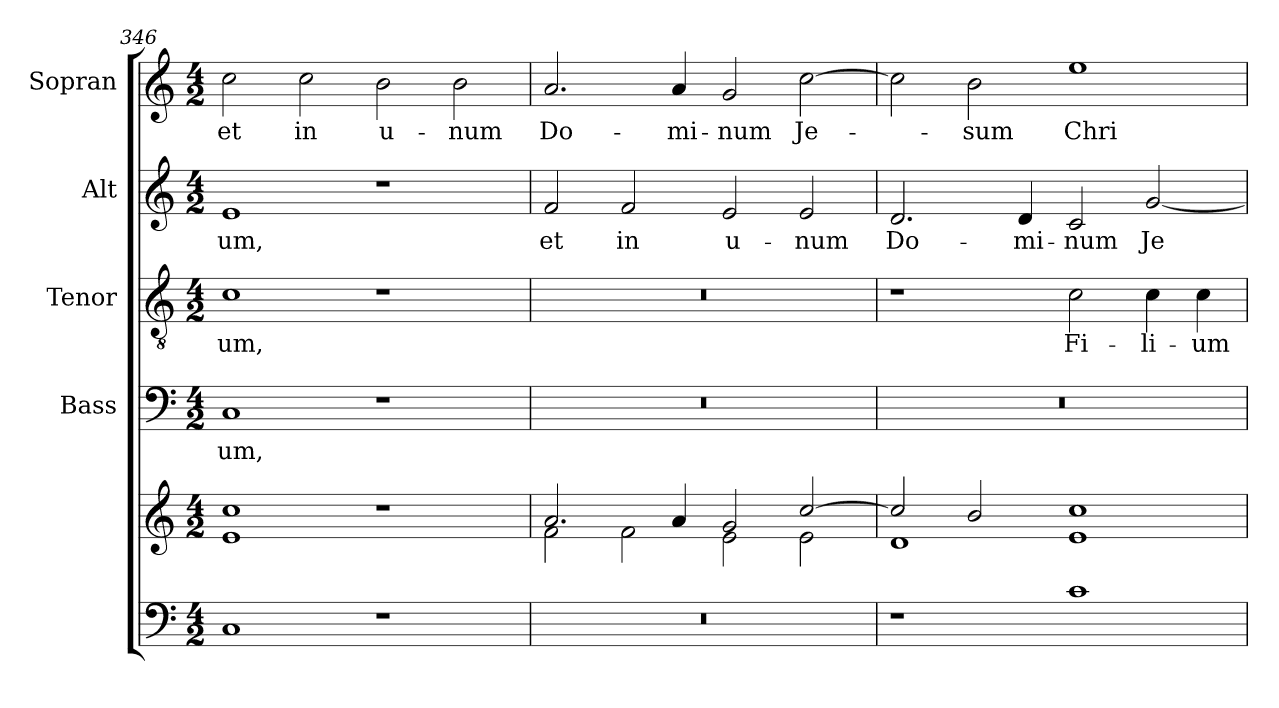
**kern	**kern	**kern	**text	**kern	**text	**kern	**text	**kern	**text
*part5	*part5	*part4	*part4	*part3	*part3	*part2	*part2	*part1	*part1
*staff6	*staff5	*staff4	*staff4	*staff3	*staff3	*staff2	*staff2	*staff1	*staff1
*	*	*I"Bass	*	*I"Tenor	*	*I"Alt	*	*I"Sopran	*
*	*	*I'B.	*	*I'T.	*	*I'A.	*	*I'S.	*
*clefF4	*clefG2	*clefF4	*	*clefGv2	*	*clefG2	*	*clefG2	*
*k[]	*k[]	*k[]	*	*k[]	*	*k[]	*	*k[]	*
*C:	*C:	*C:	*	*C:	*	*C:	*	*C:	*
*M4/2	*M4/2	*M4/2	*	*M4/2	*	*M4/2	*	*M4/2	*
=346	=346	=346	=346	=346	=346	=346	=346	=346	=346
!	!	!	!LO:LY:b	!	!LO:LY:b	!	!LO:LY:b	!	!LO:LY:b
1C	1e 1cc	1C	-um,	1c	-um,	1e	-um,	2cc\	et
!	!	!	!	!	!	!	!	!	!LO:LY:b
.	.	.	.	.	.	.	.	2cc\	in
!	!	!	!	!	!	!	!	!	!LO:LY:b
1r	1r	1r	.	1r	.	1r	.	2b\	u-
!	!	!	!	!	!	!	!	!	!LO:LY:b
.	.	.	.	.	.	.	.	2b\	-num
=347	=347	=347	=347	=347	=347	=347	=347	=347	=347
*	*^	*	*	*	*	*	*	*	*
!	!	!	!	!	!	!	!	!LO:LY:b	!	!LO:LY:b
0r	2.a/	2f\	0r	.	0r	.	2f/	et	2.a/	Do-
!	!	!	!	!	!	!	!	!LO:LY:b	!	!
.	.	2f\	.	.	.	.	2f/	in	.	.
!	!	!	!	!	!	!	!	!	!	!LO:LY:b
.	4a/	.	.	.	.	.	.	.	4a/	-mi-
!	!	!	!	!	!	!	!	!LO:LY:b	!	!LO:LY:b
.	2g/	2e\	.	.	.	.	2e/	u-	2g/	-num
!	!	!	!	!	!	!	!	!LO:LY:b	!	!LO:LY:b
.	[>2cc/	2e\	.	.	.	.	2e/	-num	[2cc\	Je-
!!LO:LB:g=z
=348	=348	=348	=348	=348	=348	=348	=348	=348	=348	=348
!	!	!	!	!	!	!	!	!LO:LY:b	!	!
1r	2cc/]	1d	0r	.	1r	.	2.d/	Do-	2cc\]	.
!	!	!	!	!	!	!	!	!	!	!LO:LY:b
.	2b/	.	.	.	.	.	.	.	2b\	-sum
!	!	!	!	!	!	!	!	!LO:LY:b	!	!
.	.	.	.	.	.	.	4d/	-mi-	.	.
!	!	!	!	!	!	!LO:LY:b	!	!LO:LY:b	!	!LO:LY:b
1c	1cc	1e	.	.	2c\	Fi-	2c/	-num	1ee	Chri-
!	!	!	!	!	!	!LO:LY:b	!	!LO:LY:b	!	!
.	.	.	.	.	4c\	-li-	[2g/	Je-	.	.
!	!	!	!	!	!	!LO:LY:b	!	!	!	!
.	.	.	.	.	4c\	-um	.	.	.	.
*	*v	*v	*	*	*	*	*	*	*	*
=	=	=	=	=	=	=	=	=	=
*-	*-	*-	*-	*-	*-	*-	*-	*-	*-
